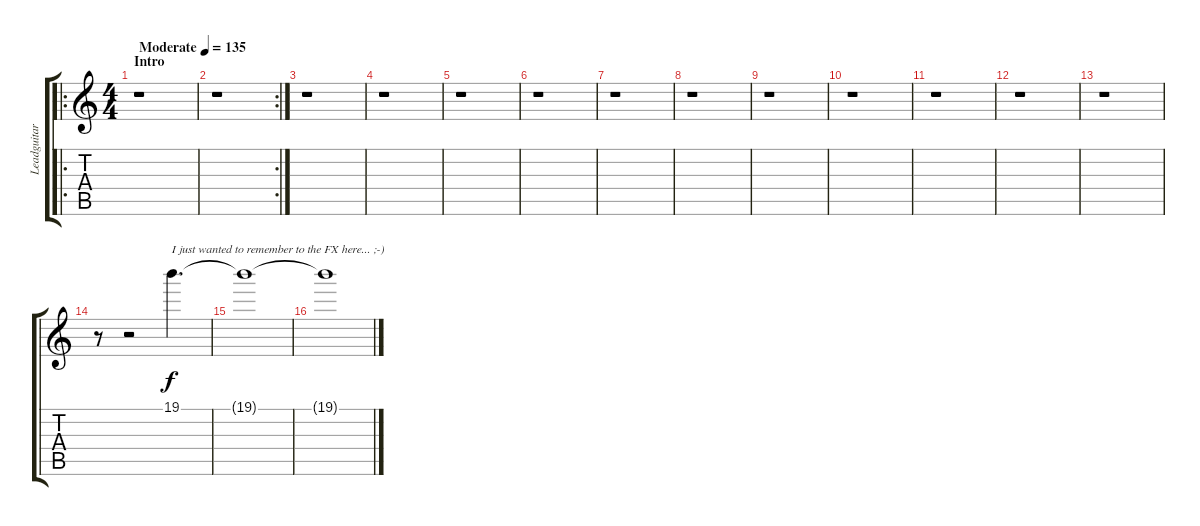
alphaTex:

\track ("Leadguitar" "Leadguitar") {instrument distortionguitar}
\staff {score tabs}
\tuning (E4 B3 G3 D3 A2 E2) {hide}
\ro
\ts (4 4)
\section ("" "Intro")
\tempo (135 "Moderate")
\clef g2
\ks c
r.1{dy f instrument distortionguitar} |
\rc 2
r.1 |
r.1 |
r.1 |
r.1 |
r.1 |
r.1 |
r.1 |
r.1 |
r.1 |
r.1 |
r.1 |
r.1 |
r.8 r.2{volume 8} 19.1.4{d txt "I just wanted to remember to the FX here... ;-)" volume 16} |
19.1{t}.1 |
19.1{t}.1
